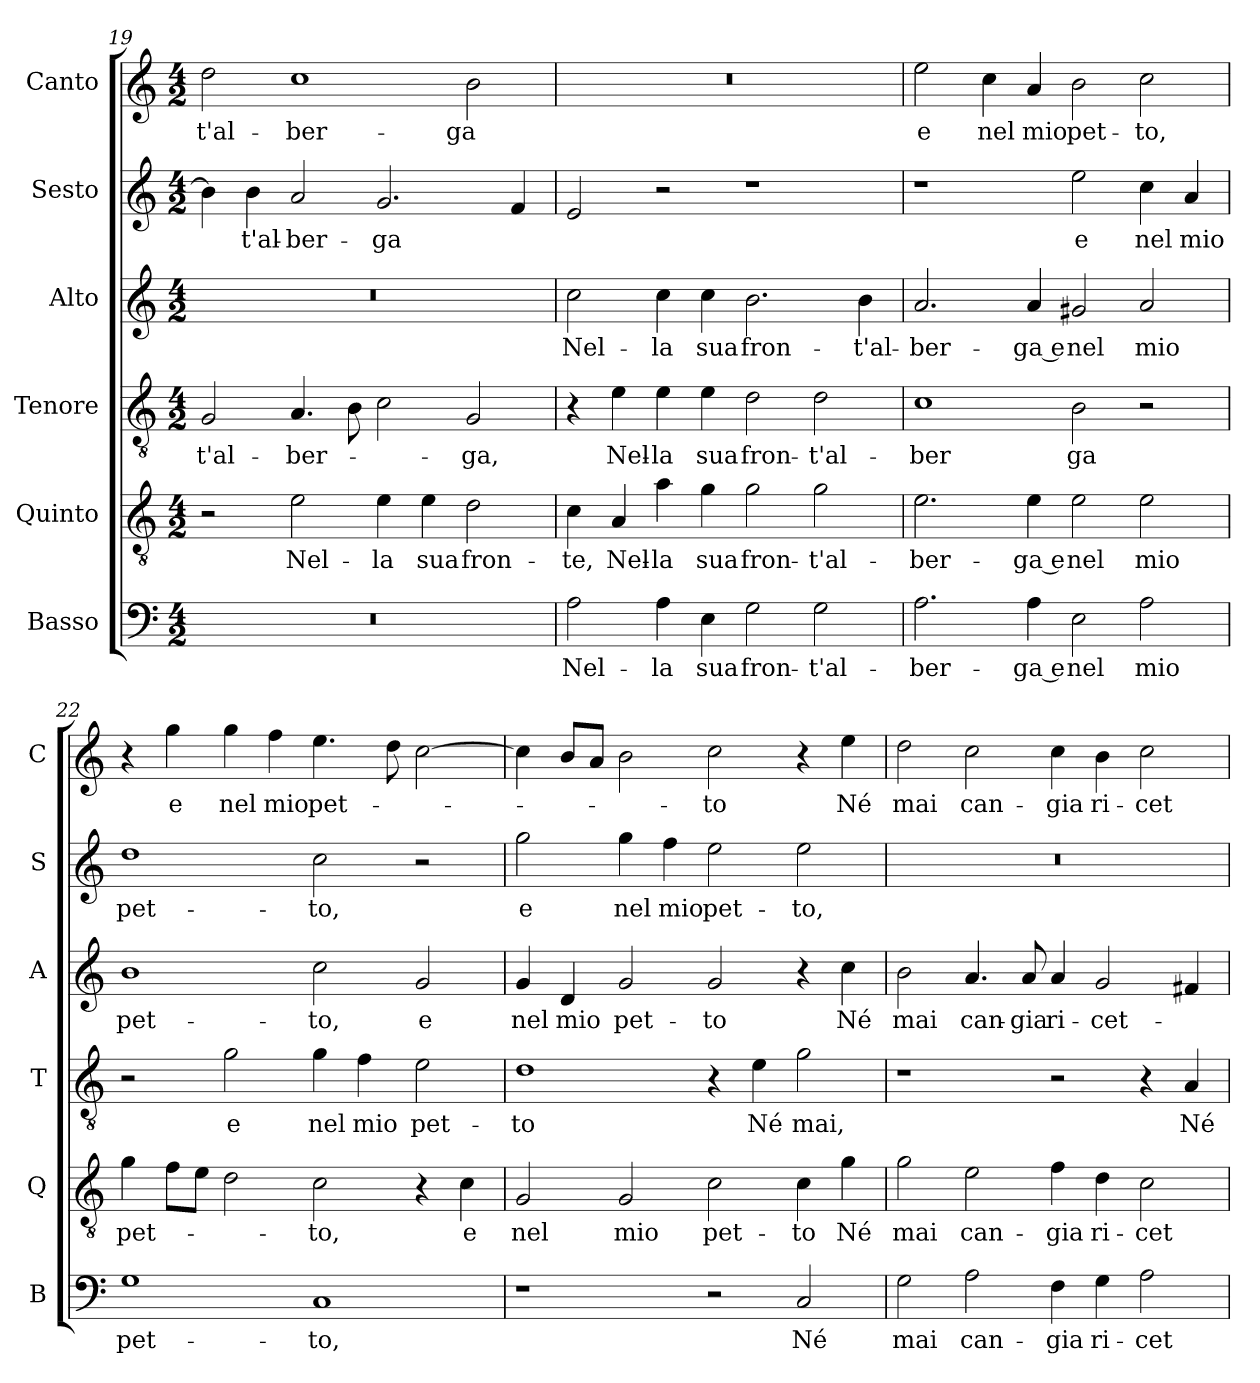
**kern	**text	**kern	**text	**kern	**text	**kern	**text	**kern	**text	**kern	**text
*part6	*part6	*part5	*part5	*part4	*part4	*part3	*part3	*part2	*part2	*part1	*part1
*staff6	*staff6	*staff5	*staff5	*staff4	*staff4	*staff3	*staff3	*staff2	*staff2	*staff1	*staff1
*I"Basso	*	*I"Quinto	*	*I"Tenore	*	*I"Alto	*	*I"Sesto	*	*I"Canto	*
*I'B	*	*I'Q	*	*I'T	*	*I'A	*	*I'S	*	*I'C	*
*clefF4	*	*clefGv2	*	*clefGv2	*	*clefG2	*	*clefG2	*	*clefG2	*
*k[]	*	*k[]	*	*k[]	*	*k[]	*	*k[]	*	*k[]	*
*M4/2	*	*M4/2	*	*M4/2	*	*M4/2	*	*M4/2	*	*M4/2	*
=19	=19	=19	=19	=19	=19	=19	=19	=19	=19	=19	=19
0r	.	2r	.	2G	-t'al-	0r	.	4b]	.	2dd	-t'al-
.	.	.	.	.	.	.	.	4b	-t'al-	.	.
.	.	2e	Nel-	4.A	-ber-	.	.	2a	-ber-	1cc	-ber-
.	.	.	.	8B	.	.	.	.	.	.	.
.	.	4e	-la	2c	.	.	.	2.g	-ga	.	.
.	.	4e	sua	.	.	.	.	.	.	.	.
.	.	2d	fron-	2G	-ga,	.	.	.	.	2b	-ga
.	.	.	.	.	.	.	.	4f	.	.	.
=20	=20	=20	=20	=20	=20	=20	=20	=20	=20	=20	=20
2A	Nel-	4c	-te,	4r	.	2cc	Nel-	2e	.	0r	.
.	.	4A	Nel-	4e	Nel-	.	.	.	.	.	.
4A	-la	4a	-la	4e	-la	4cc	-la	2r	.	.	.
4E	sua	4g	sua	4e	sua	4cc	sua	.	.	.	.
2G	fron-	2g	fron-	2d	fron-	2.b	fron-	1r	.	.	.
2G	-t'al-	2g	-t'al-	2d	-t'al-	.	.	.	.	.	.
.	.	.	.	.	.	4b	-t'al-	.	.	.	.
=21	=21	=21	=21	=21	=21	=21	=21	=21	=21	=21	=21
2.A	-ber-	2.e	-ber-	1c	-ber	2.a	-ber-	1r	.	2ee	e
.	.	.	.	.	.	.	.	.	.	4cc	nel
4A	-ga e	4e	-ga e	.	.	4a	-ga e	.	.	4a	mio
2E	nel	2e	nel	2B	ga	2g#X	nel	2ee	e	2b	pet-
2A	mio	2e	mio	2r	.	2a	mio	4cc	nel	2cc	-to,
.	.	.	.	.	.	.	.	4a	mio	.	.
=22	=22	=22	=22	=22	=22	=22	=22	=22	=22	=22	=22
1G	pet-	4g	pet-	2r	.	1b	pet-	1dd	pet-	4r	.
.	.	8fL	.	.	.	.	.	.	.	4gg	e
.	.	8eJ	.	.	.	.	.	.	.	.	.
.	.	2d	.	2g	e	.	.	.	.	4gg	nel
.	.	.	.	.	.	.	.	.	.	4ff	mio
1C	-to,	2c	-to,	4g	nel	2cc	-to,	2cc	-to,	4.ee	pet-
.	.	.	.	4f	mio	.	.	.	.	.	.
.	.	.	.	.	.	.	.	.	.	8dd	.
.	.	4r	.	2e	pet-	2g	e	2r	.	[2cc	.
.	.	4c	e	.	.	.	.	.	.	.	.
=23	=23	=23	=23	=23	=23	=23	=23	=23	=23	=23	=23
1r	.	2G	nel	1d	-to	4g	nel	2gg	e	4cc]	.
.	.	.	.	.	.	4d	mio	.	.	8bL	.
.	.	.	.	.	.	.	.	.	.	8aJ	.
.	.	2G	mio	.	.	2g	pet-	4gg	nel	2b	.
.	.	.	.	.	.	.	.	4ff	mio	.	.
2r	.	2c	pet-	4r	.	2g	-to	2ee	pet-	2cc	-to
.	.	.	.	4e	Né	.	.	.	.	.	.
2C	Né	4c	-to	2g	mai,	4r	.	2ee	-to,	4r	.
.	.	4g	Né	.	.	4cc	Né	.	.	4ee	Né
=24	=24	=24	=24	=24	=24	=24	=24	=24	=24	=24	=24
2G	mai	2g	mai	1r	.	2b	mai	0r	.	2dd	mai
2A	can-	2e	can-	.	.	4.a	can-	.	.	2cc	can-
.	.	.	.	.	.	8a	-gia	.	.	.	.
4F	-gia	4f	-gia	2r	.	4a	ri-	.	.	4cc	-gia
4G	ri-	4d	ri-	.	.	2g	-cet-	.	.	4b	ri-
2A	-cet-	2c	-cet-	4r	.	.	.	.	.	2cc	-cet-
.	.	.	.	4A	Né	4f#X	.	.	.	.	.
=	=	=	=	=	=	=	=	=	=	=	=
*-	*-	*-	*-	*-	*-	*-	*-	*-	*-	*-	*-
